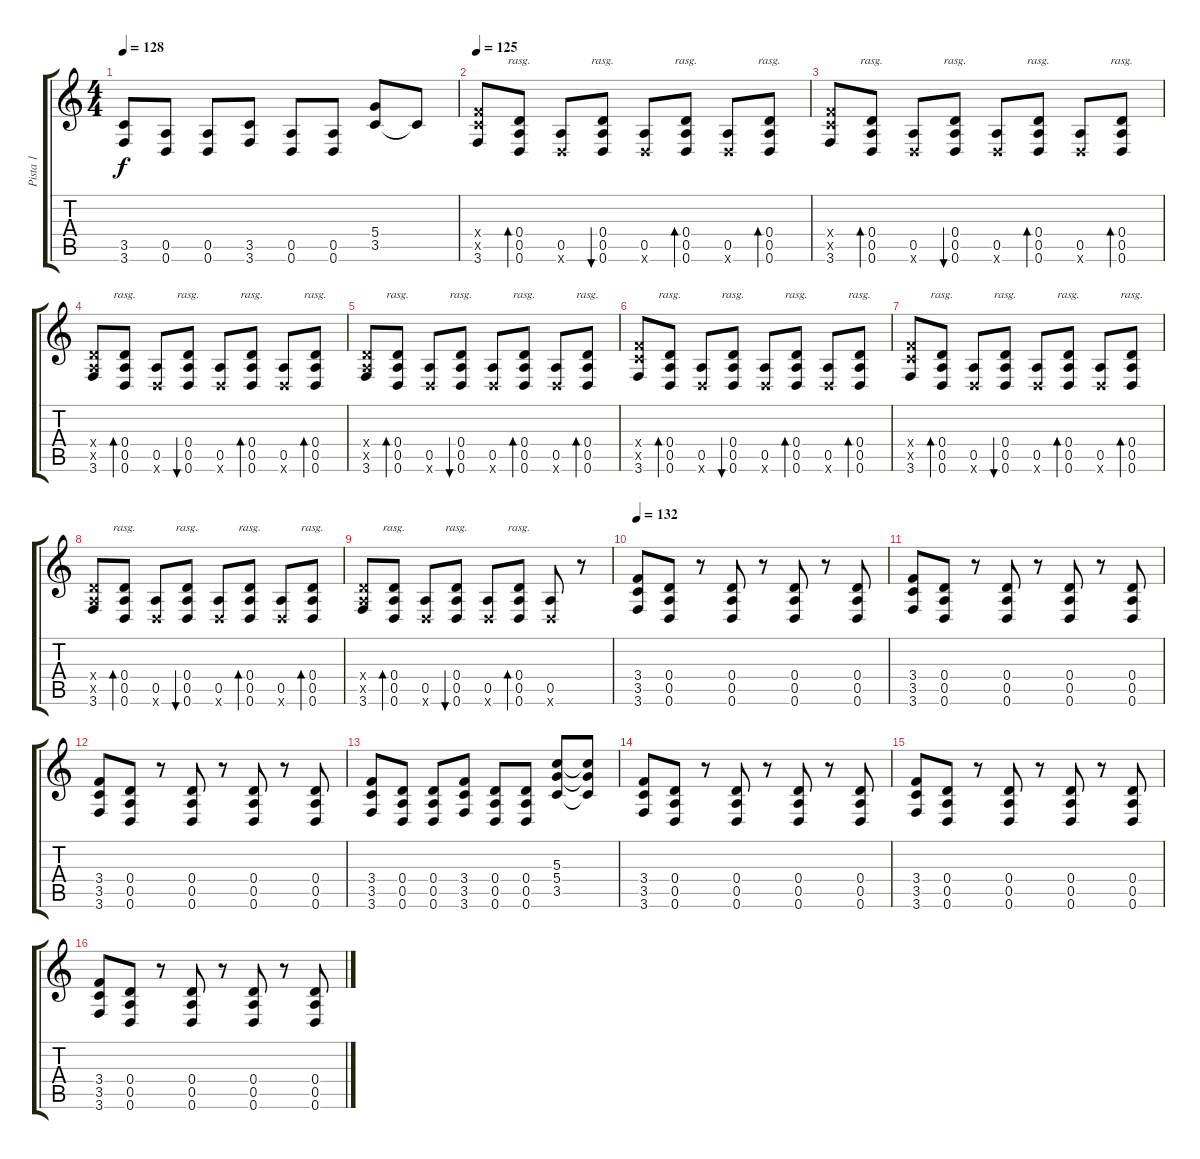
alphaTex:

\track ("Pista 1" "Pista 1") {instrument distortionguitar}
\staff {score tabs}
\tuning (E4 B3 G3 D3 A2 D2) {hide}
\ts (4 4)
\tempo 128
\clef g2
\ks c
(3.5 3.6).8{dy f volume 14 instrument distortionguitar} (0.5 0.6).8 (0.5 0.6).8 (3.5 3.6).8 (0.5 0.6).8 (0.5 0.6).8 (5.4 3.5).8 3.5{t}.8 |
\tempo 105
\tempo 125
(3.4{x} 3.5{x} 3.6).8{volume 8 instrument acousticguitarsteel} (0.4 0.5 0.6).8{bd 120 rasg ii} (0.5 0.6{x}).8 (0.4 0.5 0.6).8{bu 120 rasg ii} (0.5 0.6{x}).8 (0.4 0.5 0.6).8{bd 120 rasg ii} (0.5 0.6{x}).8 (0.4 0.5 0.6).8{bd 120 rasg ii} |
(3.4{x} 3.5{x} 3.6).8 (0.4 0.5 0.6).8{bd 120 rasg ii} (0.5 0.6{x}).8 (0.4 0.5 0.6).8{bu 120 rasg ii} (0.5 0.6{x}).8 (0.4 0.5 0.6).8{bd 120 rasg ii} (0.5 0.6{x}).8 (0.4 0.5 0.6).8{bd 120 rasg ii} |
(0.4{x} 0.5{x} 3.6).8 (0.4 0.5 0.6).8{bd 120 rasg ii} (0.5 0.6{x}).8 (0.4 0.5 0.6).8{bu 120 rasg ii} (0.5 0.6{x}).8 (0.4 0.5 0.6).8{bd 120 rasg ii} (0.5 0.6{x}).8 (0.4 0.5 0.6).8{bd 120 rasg ii} |
(0.4{x} 0.5{x} 3.6).8 (0.4 0.5 0.6).8{bd 120 rasg ii} (0.5 0.6{x}).8 (0.4 0.5 0.6).8{bu 120 rasg ii} (0.5 0.6{x}).8 (0.4 0.5 0.6).8{bd 120 rasg ii} (0.5 0.6{x}).8 (0.4 0.5 0.6).8{bd 120 rasg ii} |
(3.4{x} 3.5{x} 3.6).8 (0.4 0.5 0.6).8{bd 120 rasg ii} (0.5 0.6{x}).8 (0.4 0.5 0.6).8{bu 120 rasg ii} (0.5 0.6{x}).8 (0.4 0.5 0.6).8{bd 120 rasg ii} (0.5 0.6{x}).8 (0.4 0.5 0.6).8{bd 120 rasg ii} |
(3.4{x} 3.5{x} 3.6).8 (0.4 0.5 0.6).8{bd 120 rasg ii} (0.5 0.6{x}).8 (0.4 0.5 0.6).8{bu 120 rasg ii} (0.5 0.6{x}).8 (0.4 0.5 0.6).8{bd 120 rasg ii} (0.5 0.6{x}).8 (0.4 0.5 0.6).8{bd 120 rasg ii} |
(0.4{x} 0.5{x} 3.6).8 (0.4 0.5 0.6).8{bd 120 rasg ii} (0.5 0.6{x}).8 (0.4 0.5 0.6).8{bu 120 rasg ii} (0.5 0.6{x}).8 (0.4 0.5 0.6).8{bd 120 rasg ii} (0.5 0.6{x}).8 (0.4 0.5 0.6).8{bd 120 rasg ii} |
(0.4{x} 0.5{x} 3.6).8 (0.4 0.5 0.6).8{bd 120 rasg ii} (0.5 0.6{x}).8 (0.4 0.5 0.6).8{bu 120 rasg ii} (0.5 0.6{x}).8 (0.4 0.5 0.6).8{bd 120 rasg ii} (0.5 0.6{x}).8 r.8 |
\tempo 122
\tempo 132
(3.4 3.5 3.6).8{volume 14 instrument distortionguitar} (0.4 0.5 0.6).8 r.8 (0.4 0.5 0.6).8 r.8 (0.4 0.5 0.6).8 r.8 (0.4 0.5 0.6).8 |
(3.4 3.5 3.6).8 (0.4 0.5 0.6).8 r.8 (0.4 0.5 0.6).8 r.8 (0.4 0.5 0.6).8 r.8 (0.4 0.5 0.6).8 |
(3.4 3.5 3.6).8 (0.4 0.5 0.6).8 r.8 (0.4 0.5 0.6).8 r.8 (0.4 0.5 0.6).8 r.8 (0.4 0.5 0.6).8 |
(3.4 3.5 3.6).8 (0.4 0.5 0.6).8 (0.4 0.5 0.6).8 (3.4 3.5 3.6).8 (0.4 0.5 0.6).8 (0.4 0.5 0.6).8 (5.3 5.4 3.5).8 (5.3{t} 5.4{t} 3.5{t}).8 |
(3.4 3.5 3.6).8 (0.4 0.5 0.6).8 r.8 (0.4 0.5 0.6).8 r.8 (0.4 0.5 0.6).8 r.8 (0.4 0.5 0.6).8 |
(3.4 3.5 3.6).8 (0.4 0.5 0.6).8 r.8 (0.4 0.5 0.6).8 r.8 (0.4 0.5 0.6).8 r.8 (0.4 0.5 0.6).8 |
(3.4 3.5 3.6).8 (0.4 0.5 0.6).8 r.8 (0.4 0.5 0.6).8 r.8 (0.4 0.5 0.6).8 r.8 (0.4 0.5 0.6).8
